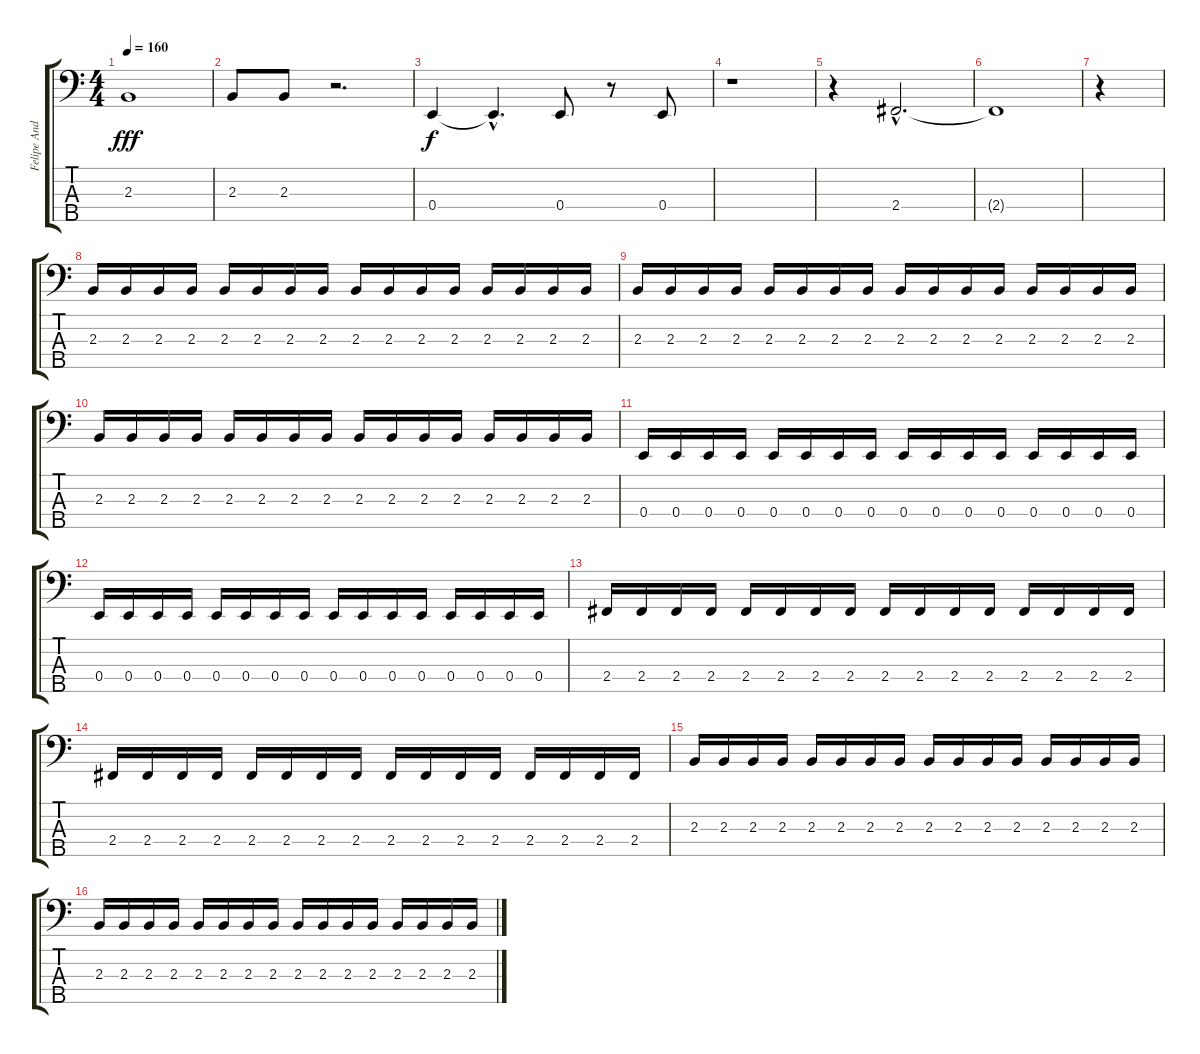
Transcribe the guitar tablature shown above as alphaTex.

\track ("Felipe Andreoli" "Felipe And") {instrument electricbassfinger}
\staff {score tabs}
\tuning (G2 D2 A1 E1 B0) {hide}
\ts (4 4)
\tempo 160
\clef f4
\ks c
2.3.1{dy fff instrument electricbassfinger} |
2.3.8 2.3.8 r.2{d} |
0.4.4{dy f} 0.4{hac t}.4{d} 0.4.8 r.8 0.4.8 |
r.1 |
r.4 2.4{hac}.2{d} |
2.4{t}.1 |
r.4 |
2.3.16 2.3.16 2.3.16 2.3.16 2.3.16 2.3.16 2.3.16 2.3.16 2.3.16 2.3.16 2.3.16 2.3.16 2.3.16 2.3.16 2.3.16 2.3.16 |
2.3.16 2.3.16 2.3.16 2.3.16 2.3.16 2.3.16 2.3.16 2.3.16 2.3.16 2.3.16 2.3.16 2.3.16 2.3.16 2.3.16 2.3.16 2.3.16 |
2.3.16 2.3.16 2.3.16 2.3.16 2.3.16 2.3.16 2.3.16 2.3.16 2.3.16 2.3.16 2.3.16 2.3.16 2.3.16 2.3.16 2.3.16 2.3.16 |
0.4.16 0.4.16 0.4.16 0.4.16 0.4.16 0.4.16 0.4.16 0.4.16 0.4.16 0.4.16 0.4.16 0.4.16 0.4.16 0.4.16 0.4.16 0.4.16 |
0.4.16 0.4.16 0.4.16 0.4.16 0.4.16 0.4.16 0.4.16 0.4.16 0.4.16 0.4.16 0.4.16 0.4.16 0.4.16 0.4.16 0.4.16 0.4.16 |
2.4.16 2.4.16 2.4.16 2.4.16 2.4.16 2.4.16 2.4.16 2.4.16 2.4.16 2.4.16 2.4.16 2.4.16 2.4.16 2.4.16 2.4.16 2.4.16 |
2.4.16 2.4.16 2.4.16 2.4.16 2.4.16 2.4.16 2.4.16 2.4.16 2.4.16 2.4.16 2.4.16 2.4.16 2.4.16 2.4.16 2.4.16 2.4.16 |
2.3.16 2.3.16 2.3.16 2.3.16 2.3.16 2.3.16 2.3.16 2.3.16 2.3.16 2.3.16 2.3.16 2.3.16 2.3.16 2.3.16 2.3.16 2.3.16 |
2.3.16 2.3.16 2.3.16 2.3.16 2.3.16 2.3.16 2.3.16 2.3.16 2.3.16 2.3.16 2.3.16 2.3.16 2.3.16 2.3.16 2.3.16 2.3.16
